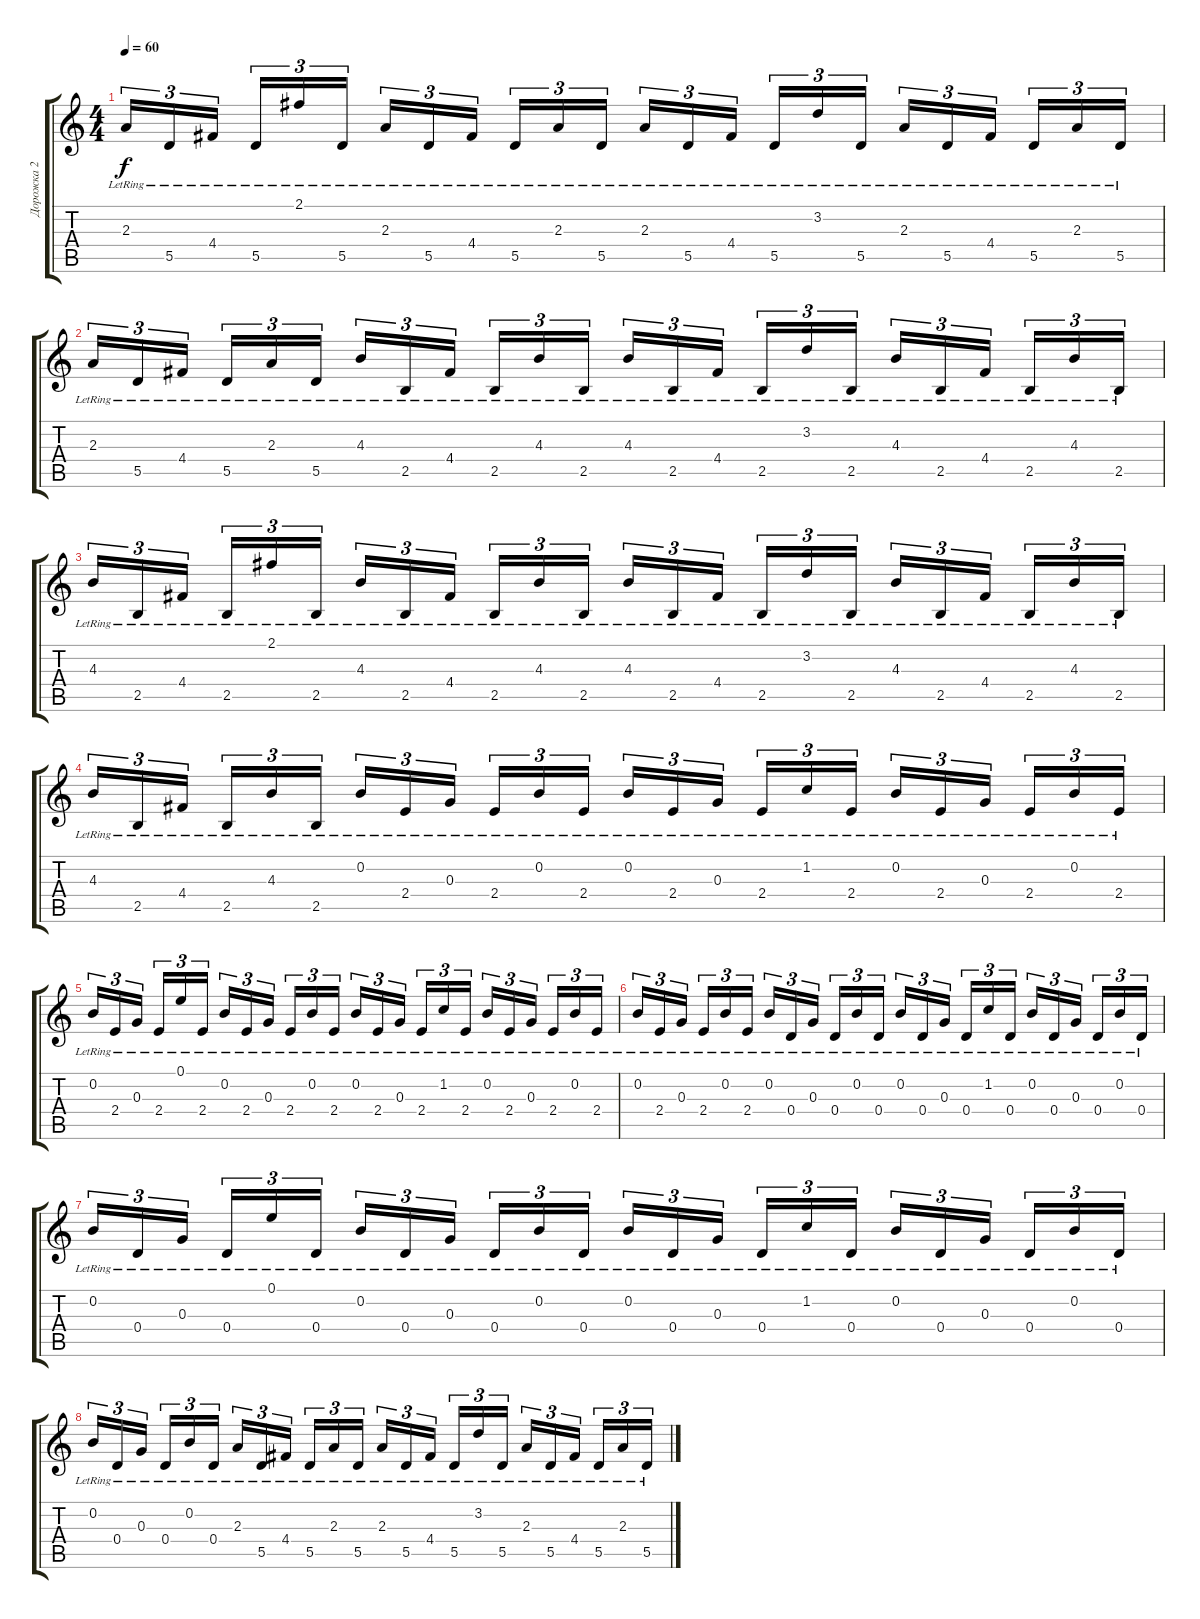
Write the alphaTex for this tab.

\track ("Дорожка 2" "Дорожка 2") {instrument acousticguitarsteel}
\staff {score tabs}
\tuning (E4 B3 G3 D3 A2 E2) {hide}
\ts (4 4)
\tempo 60
\clef g2
\ks c
2.3{lr}.16{tu (3 2) dy f} 5.5{lr}.16{tu (3 2)} 4.4{lr}.16{tu (3 2) beam splitsecondary} 5.5{lr}.16{tu (3 2)} 2.1{lr}.16{tu (3 2)} 5.5{lr}.16{tu (3 2)} 2.3{lr}.16{tu (3 2)} 5.5{lr}.16{tu (3 2)} 4.4{lr}.16{tu (3 2) beam splitsecondary} 5.5{lr}.16{tu (3 2)} 2.3{lr}.16{tu (3 2)} 5.5{lr}.16{tu (3 2)} 2.3{lr}.16{tu (3 2)} 5.5{lr}.16{tu (3 2)} 4.4{lr}.16{tu (3 2) beam splitsecondary} 5.5{lr}.16{tu (3 2)} 3.2{lr}.16{tu (3 2)} 5.5{lr}.16{tu (3 2)} 2.3{lr}.16{tu (3 2)} 5.5{lr}.16{tu (3 2)} 4.4{lr}.16{tu (3 2) beam splitsecondary} 5.5{lr}.16{tu (3 2)} 2.3{lr}.16{tu (3 2)} 5.5{lr}.16{tu (3 2)} |
2.3{lr}.16{tu (3 2)} 5.5{lr}.16{tu (3 2)} 4.4{lr}.16{tu (3 2) beam splitsecondary} 5.5{lr}.16{tu (3 2)} 2.3{lr}.16{tu (3 2)} 5.5{lr}.16{tu (3 2)} 4.3{lr}.16{tu (3 2)} 2.5{lr}.16{tu (3 2)} 4.4{lr}.16{tu (3 2) beam splitsecondary} 2.5{lr}.16{tu (3 2)} 4.3{lr}.16{tu (3 2)} 2.5{lr}.16{tu (3 2)} 4.3{lr}.16{tu (3 2)} 2.5{lr}.16{tu (3 2)} 4.4{lr}.16{tu (3 2) beam splitsecondary} 2.5{lr}.16{tu (3 2)} 3.2{lr}.16{tu (3 2)} 2.5{lr}.16{tu (3 2)} 4.3{lr}.16{tu (3 2)} 2.5{lr}.16{tu (3 2)} 4.4{lr}.16{tu (3 2) beam splitsecondary} 2.5{lr}.16{tu (3 2)} 4.3{lr}.16{tu (3 2)} 2.5{lr}.16{tu (3 2)} |
4.3{lr}.16{tu (3 2)} 2.5{lr}.16{tu (3 2)} 4.4{lr}.16{tu (3 2) beam splitsecondary} 2.5{lr}.16{tu (3 2)} 2.1{lr}.16{tu (3 2)} 2.5{lr}.16{tu (3 2)} 4.3{lr}.16{tu (3 2)} 2.5{lr}.16{tu (3 2)} 4.4{lr}.16{tu (3 2) beam splitsecondary} 2.5{lr}.16{tu (3 2)} 4.3{lr}.16{tu (3 2)} 2.5{lr}.16{tu (3 2)} 4.3{lr}.16{tu (3 2)} 2.5{lr}.16{tu (3 2)} 4.4{lr}.16{tu (3 2) beam splitsecondary} 2.5{lr}.16{tu (3 2)} 3.2{lr}.16{tu (3 2)} 2.5{lr}.16{tu (3 2)} 4.3{lr}.16{tu (3 2)} 2.5{lr}.16{tu (3 2)} 4.4{lr}.16{tu (3 2) beam splitsecondary} 2.5{lr}.16{tu (3 2)} 4.3{lr}.16{tu (3 2)} 2.5{lr}.16{tu (3 2)} |
4.3{lr}.16{tu (3 2)} 2.5{lr}.16{tu (3 2)} 4.4{lr}.16{tu (3 2) beam splitsecondary} 2.5{lr}.16{tu (3 2)} 4.3{lr}.16{tu (3 2)} 2.5{lr}.16{tu (3 2)} 0.2{lr}.16{tu (3 2)} 2.4{lr}.16{tu (3 2)} 0.3{lr}.16{tu (3 2) beam splitsecondary} 2.4{lr}.16{tu (3 2)} 0.2{lr}.16{tu (3 2)} 2.4{lr}.16{tu (3 2)} 0.2{lr}.16{tu (3 2)} 2.4{lr}.16{tu (3 2)} 0.3{lr}.16{tu (3 2) beam splitsecondary} 2.4{lr}.16{tu (3 2)} 1.2{lr}.16{tu (3 2)} 2.4{lr}.16{tu (3 2)} 0.2{lr}.16{tu (3 2)} 2.4{lr}.16{tu (3 2)} 0.3{lr}.16{tu (3 2) beam splitsecondary} 2.4{lr}.16{tu (3 2)} 0.2{lr}.16{tu (3 2)} 2.4{lr}.16{tu (3 2)} |
0.2{lr}.16{tu (3 2)} 2.4{lr}.16{tu (3 2)} 0.3{lr}.16{tu (3 2) beam splitsecondary} 2.4{lr}.16{tu (3 2)} 0.1{lr}.16{tu (3 2)} 2.4{lr}.16{tu (3 2)} 0.2{lr}.16{tu (3 2)} 2.4{lr}.16{tu (3 2)} 0.3{lr}.16{tu (3 2) beam splitsecondary} 2.4{lr}.16{tu (3 2)} 0.2{lr}.16{tu (3 2)} 2.4{lr}.16{tu (3 2)} 0.2{lr}.16{tu (3 2)} 2.4{lr}.16{tu (3 2)} 0.3{lr}.16{tu (3 2) beam splitsecondary} 2.4{lr}.16{tu (3 2)} 1.2{lr}.16{tu (3 2)} 2.4{lr}.16{tu (3 2)} 0.2{lr}.16{tu (3 2)} 2.4{lr}.16{tu (3 2)} 0.3{lr}.16{tu (3 2) beam splitsecondary} 2.4{lr}.16{tu (3 2)} 0.2{lr}.16{tu (3 2)} 2.4{lr}.16{tu (3 2)} |
0.2{lr}.16{tu (3 2)} 2.4{lr}.16{tu (3 2)} 0.3{lr}.16{tu (3 2) beam splitsecondary} 2.4{lr}.16{tu (3 2)} 0.2{lr}.16{tu (3 2)} 2.4{lr}.16{tu (3 2)} 0.2{lr}.16{tu (3 2)} 0.4{lr}.16{tu (3 2)} 0.3{lr}.16{tu (3 2) beam splitsecondary} 0.4{lr}.16{tu (3 2)} 0.2{lr}.16{tu (3 2)} 0.4{lr}.16{tu (3 2)} 0.2{lr}.16{tu (3 2)} 0.4{lr}.16{tu (3 2)} 0.3{lr}.16{tu (3 2) beam splitsecondary} 0.4{lr}.16{tu (3 2)} 1.2{lr}.16{tu (3 2)} 0.4{lr}.16{tu (3 2)} 0.2{lr}.16{tu (3 2)} 0.4{lr}.16{tu (3 2)} 0.3{lr}.16{tu (3 2) beam splitsecondary} 0.4{lr}.16{tu (3 2)} 0.2{lr}.16{tu (3 2)} 0.4{lr}.16{tu (3 2)} |
0.2{lr}.16{tu (3 2)} 0.4{lr}.16{tu (3 2)} 0.3{lr}.16{tu (3 2) beam splitsecondary} 0.4{lr}.16{tu (3 2)} 0.1{lr}.16{tu (3 2)} 0.4{lr}.16{tu (3 2)} 0.2{lr}.16{tu (3 2)} 0.4{lr}.16{tu (3 2)} 0.3{lr}.16{tu (3 2) beam splitsecondary} 0.4{lr}.16{tu (3 2)} 0.2{lr}.16{tu (3 2)} 0.4{lr}.16{tu (3 2)} 0.2{lr}.16{tu (3 2)} 0.4{lr}.16{tu (3 2)} 0.3{lr}.16{tu (3 2) beam splitsecondary} 0.4{lr}.16{tu (3 2)} 1.2{lr}.16{tu (3 2)} 0.4{lr}.16{tu (3 2)} 0.2{lr}.16{tu (3 2)} 0.4{lr}.16{tu (3 2)} 0.3{lr}.16{tu (3 2) beam splitsecondary} 0.4{lr}.16{tu (3 2)} 0.2{lr}.16{tu (3 2)} 0.4{lr}.16{tu (3 2)} |
0.2{lr}.16{tu (3 2)} 0.4{lr}.16{tu (3 2)} 0.3{lr}.16{tu (3 2) beam splitsecondary} 0.4{lr}.16{tu (3 2)} 0.2{lr}.16{tu (3 2)} 0.4{lr}.16{tu (3 2)} 2.3{lr}.16{tu (3 2)} 5.5{lr}.16{tu (3 2)} 4.4{lr}.16{tu (3 2) beam splitsecondary} 5.5{lr}.16{tu (3 2)} 2.3{lr}.16{tu (3 2)} 5.5{lr}.16{tu (3 2)} 2.3{lr}.16{tu (3 2)} 5.5{lr}.16{tu (3 2)} 4.4{lr}.16{tu (3 2) beam splitsecondary} 5.5{lr}.16{tu (3 2)} 3.2{lr}.16{tu (3 2)} 5.5{lr}.16{tu (3 2)} 2.3{lr}.16{tu (3 2)} 5.5{lr}.16{tu (3 2)} 4.4{lr}.16{tu (3 2) beam splitsecondary} 5.5{lr}.16{tu (3 2)} 2.3{lr}.16{tu (3 2)} 5.5{lr}.16{tu (3 2)}
